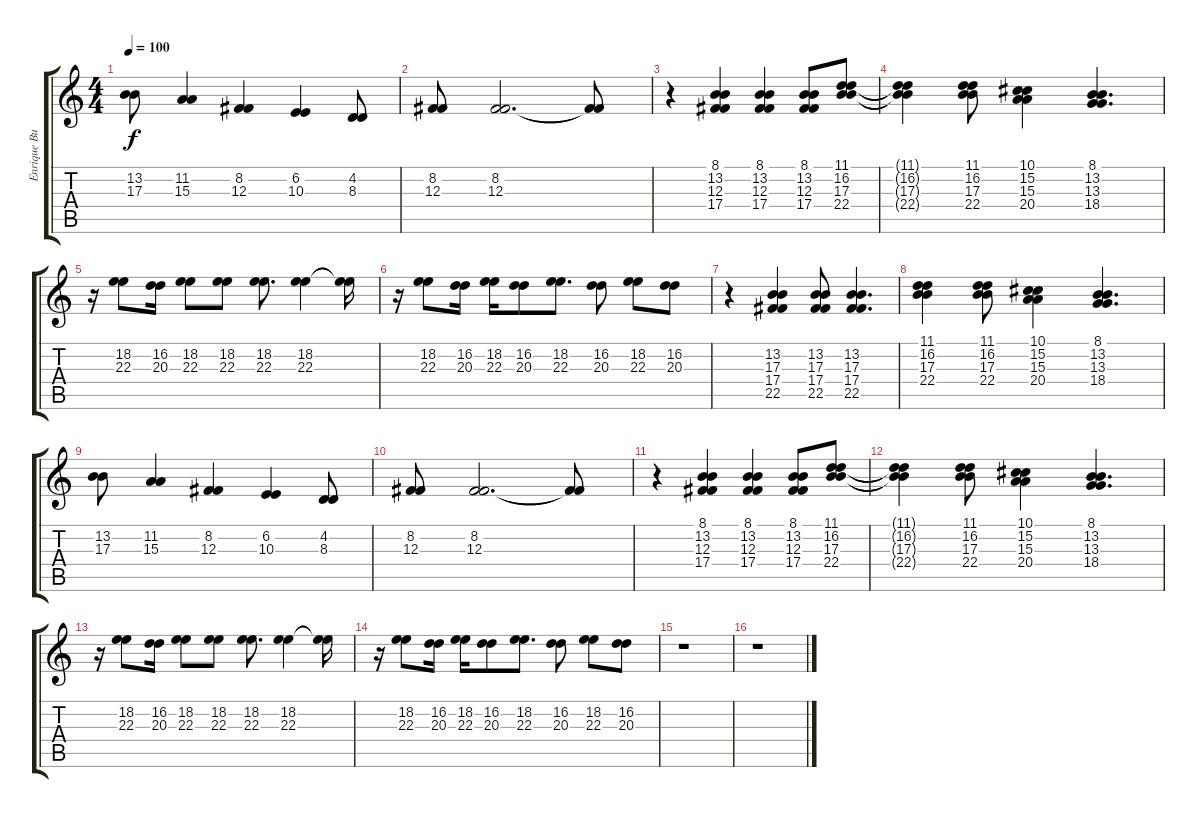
\track ("Enrique Bunbury" "Enrique Bu") {instrument sopranosax}
\staff {score tabs}
\tuning (Eb4 Bb3 Gb3 Db3 Ab2 Eb2) {hide}
\ts (4 4)
\tempo 100
\clef g2
\ks c
(13.2 17.3).8{dy f} (11.2 15.3).4 (8.2 12.3).4 (6.2 10.3).4 (4.2 8.3).8 |
(8.2 12.3).8 (8.2 12.3).2{d} (8.2{t} 12.3{t}).8 |
r.4 (8.1 13.2 12.3 17.4).4 (8.1 13.2 12.3 17.4).4 (8.1 13.2 12.3 17.4).8 (11.1 16.2 17.3 22.4).8 |
(11.1{t} 16.2{t} 17.3{t} 22.4{t}).4 (11.1 16.2 17.3 22.4).8 (10.1 15.2 15.3 20.4).4 (8.1 13.2 13.3 18.4).4{d} |
r.16 (18.2 22.3).8 (16.2 20.3).16 (18.2 22.3).8 (18.2 22.3).8 (18.2 22.3).8{d} (18.2 22.3).4 (18.2{t} 22.3{t}).16 |
r.16 (18.2 22.3).8 (16.2 20.3).16 (18.2 22.3).16 (16.2 20.3).8 (18.2 22.3).8{d} (16.2 20.3).8 (18.2 22.3).8 (16.2 20.3).8 |
r.4 (13.2 17.3 17.4 22.5).4 (13.2 17.3 17.4 22.5).8 (13.2 17.3 17.4 22.5).4{d} |
(11.1 16.2 17.3 22.4).4 (11.1 16.2 17.3 22.4).8 (10.1 15.2 15.3 20.4).4 (8.1 13.2 13.3 18.4).4{d} |
(13.2 17.3).8 (11.2 15.3).4 (8.2 12.3).4 (6.2 10.3).4 (4.2 8.3).8 |
(8.2 12.3).8 (8.2 12.3).2{d} (8.2{t} 12.3{t}).8 |
r.4 (8.1 13.2 12.3 17.4).4 (8.1 13.2 12.3 17.4).4 (8.1 13.2 12.3 17.4).8 (11.1 16.2 17.3 22.4).8 |
(11.1{t} 16.2{t} 17.3{t} 22.4{t}).4 (11.1 16.2 17.3 22.4).8 (10.1 15.2 15.3 20.4).4 (8.1 13.2 13.3 18.4).4{d} |
r.16 (18.2 22.3).8 (16.2 20.3).16 (18.2 22.3).8 (18.2 22.3).8 (18.2 22.3).8{d} (18.2 22.3).4 (18.2{t} 22.3{t}).16 |
r.16 (18.2 22.3).8 (16.2 20.3).16 (18.2 22.3).16 (16.2 20.3).8 (18.2 22.3).8{d} (16.2 20.3).8 (18.2 22.3).8 (16.2 20.3).8 |
r.1 |
r.1
